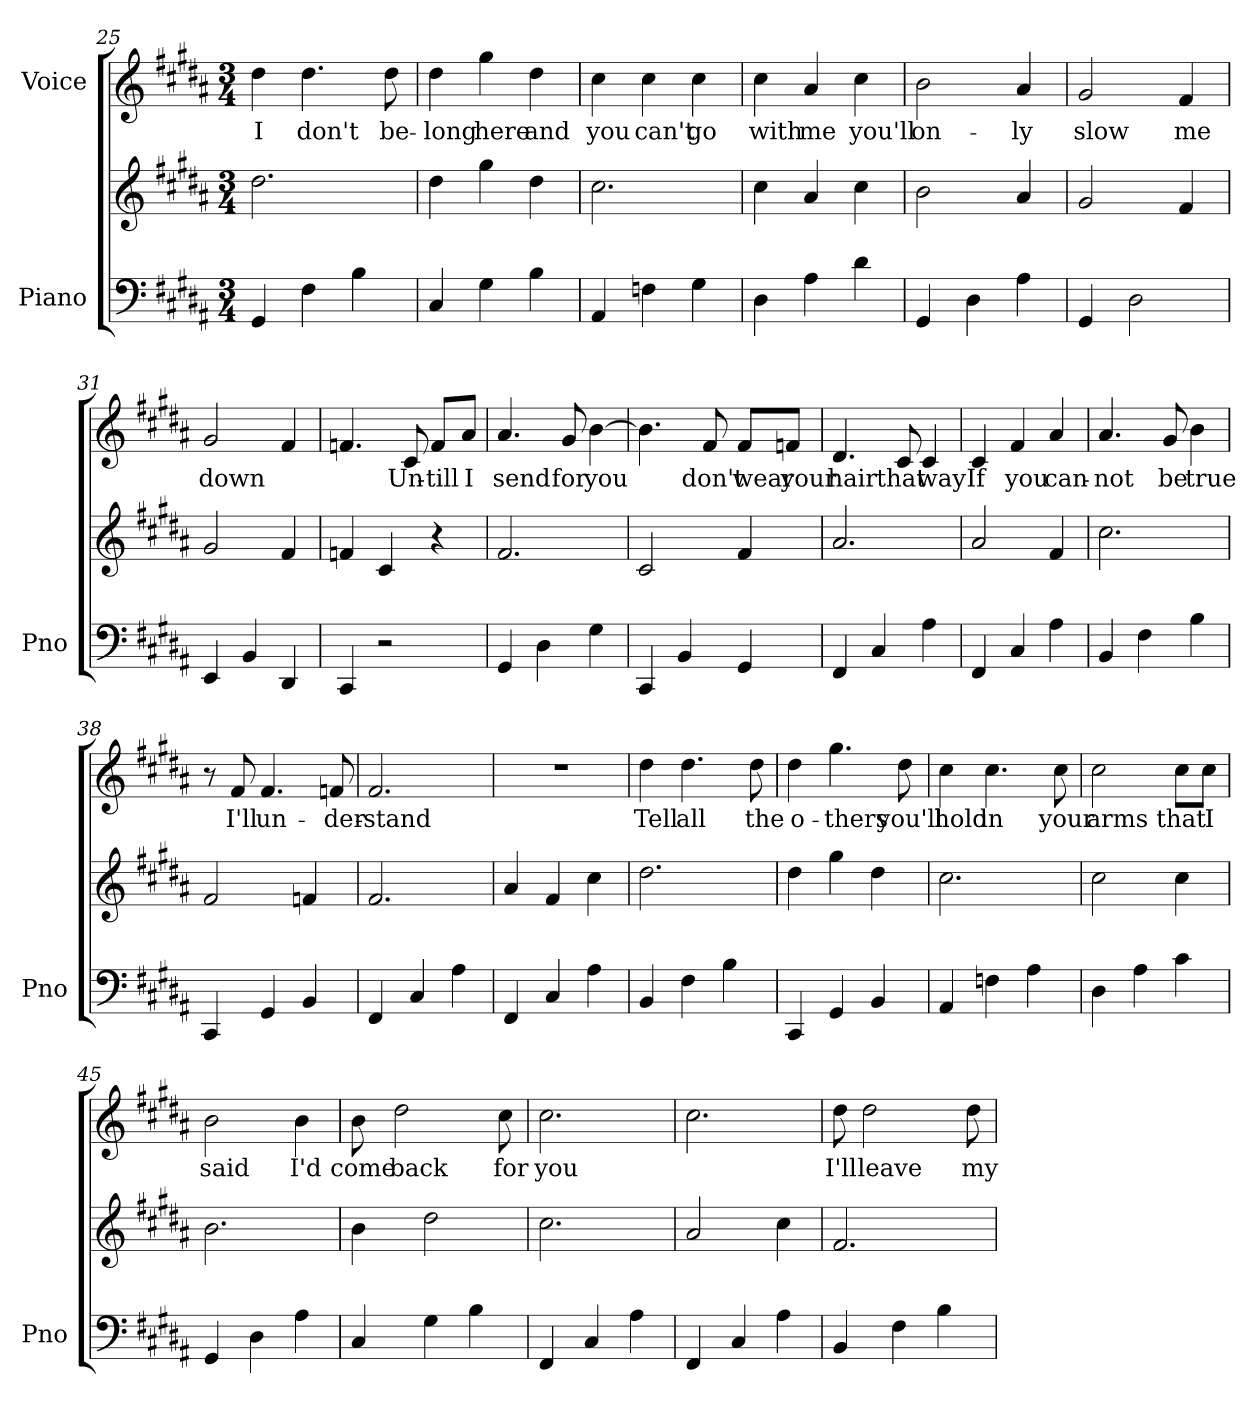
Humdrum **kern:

**kern	**kern	**kern	**text
*part2	*part2	*part1	*part1
*staff3	*staff2	*staff1	*staff1
*I"Piano	*	*I"Voice	*
*I'Pno	*	*	*
!!LO:LB:g=z
*clefF4	*clefG2	*clefG2	*
*k[f#c#g#d#a#]	*k[f#c#g#d#a#]	*k[f#c#g#d#a#]	*
*M3/4	*M3/4	*M3/4	*
=25	=25	=25	=25
!	!	!	!LO:LY:b
4GG#/	2.dd#\	4dd#\	I
!	!	!	!LO:LY:b
4F#\	.	4.dd#\	don't
4B\	.	.	.
!	!	!	!LO:LY:b
.	.	8dd#\	be-
=26	=26	=26	=26
!	!	!	!LO:LY:b
4C#/	4dd#\	4dd#\	-long
!	!	!	!LO:LY:b
4G#\	4gg#\	4gg#\	here
!	!	!	!LO:LY:b
4B\	4dd#\	4dd#\	and
=27	=27	=27	=27
!	!	!	!LO:LY:b
4AA#/	2.cc#\	4cc#\	you
!	!	!	!LO:LY:b
4Fn\	.	4cc#\	can't
!	!	!	!LO:LY:b
4G#\	.	4cc#\	go
=28	=28	=28	=28
!	!	!	!LO:LY:b
4D#\	4cc#\	4cc#\	with
!	!	!	!LO:LY:b
4A#\	4a#/	4a#/	me
!	!	!	!LO:LY:b
4d#\	4cc#\	4cc#\	you'll
=29	=29	=29	=29
!	!	!	!LO:LY:b
4GG#/	2b\	2b\	on-
4D#\	.	.	.
!	!	!	!LO:LY:b
4A#\	4a#/	4a#/	-ly
=30	=30	=30	=30
!	!	!	!LO:LY:b
4GG#/	2g#/	2g#/	slow
2D#\	.	.	.
!	!	!	!LO:LY:b
.	4f#/	4f#/	me
=31	=31	=31	=31
!	!	!	!LO:LY:b
4EE/	2g#/	2g#/	down
4BB/	.	.	.
4DD#/	4f#/	4f#/	.
=32	=32	=32	=32
4CC#/	4fn/	4.fn/	.
2r	4c#/	.	.
!	!	!	!LO:LY:b
.	.	8c#/	Un-
!	!	!	!LO:LY:b
.	4r	8f/L	-till
!	!	!	!LO:LY:b
.	.	8a#/J	I
!!LO:PB:g=z
=33	=33	=33	=33
!	!	!	!LO:LY:b
4GG#/	2.f#/	4.a#/	send
4D#\	.	.	.
!	!	!	!LO:LY:b
.	.	8g#/	for
!	!	!	!LO:LY:b
4G#\	.	[4b\	you
=34	=34	=34	=34
4CC#/	2c#/	4.b\]	.
4BB/	.	.	.
!	!	!	!LO:LY:b
.	.	8f#/	don't
!	!	!	!LO:LY:b
4GG#/	4f#/	8f#/L	wear
!	!	!	!LO:LY:b
.	.	8fn/J	your
=35	=35	=35	=35
!	!	!	!LO:LY:b
4FF#/	2.a#/	4.d#/	hair
4C#/	.	.	.
!	!	!	!LO:LY:b
.	.	8c#/	that
!	!	!	!LO:LY:b
4A#\	.	4c#/	way
=36	=36	=36	=36
!	!	!	!LO:LY:b
4FF#/	2a#/	4c#/	If
!	!	!	!LO:LY:b
4C#/	.	4f#/	you
!	!	!	!LO:LY:b
4A#\	4f#/	4a#/	can-
=37	=37	=37	=37
!	!	!	!LO:LY:b
4BB/	2.cc#\	4.a#/	-not
4F#\	.	.	.
!	!	!	!LO:LY:b
.	.	8g#/	be
!	!	!	!LO:LY:b
4B\	.	4b\	true
=38	=38	=38	=38
4CC#/	2f#/	8r	.
!	!	!	!LO:LY:b
.	.	8f#/	I'll
!	!	!	!LO:LY:b
4GG#/	.	4.f#/	un-
4BB/	4fn/	.	.
!	!	!	!LO:LY:b
.	.	8fn/	-der-
=39	=39	=39	=39
!	!	!	!LO:LY:b
4FF#/	2.f#/	2.f#/	-stand
4C#/	.	.	.
4A#\	.	.	.
=40	=40	=40	=40
4FF#/	4a#/	2.r	.
4C#/	4f#/	.	.
4A#\	4cc#\	.	.
!!LO:LB:g=z
=41	=41	=41	=41
!	!	!	!LO:LY:b
4BB/	2.dd#\	4dd#\	Tell
!	!	!	!LO:LY:b
4F#\	.	4.dd#\	all
4B\	.	.	.
!	!	!	!LO:LY:b
.	.	8dd#\	the
=42	=42	=42	=42
!	!	!	!LO:LY:b
4CC#/	4dd#\	4dd#\	o-
!	!	!	!LO:LY:b
4GG#/	4gg#\	4.gg#\	-thers
4BB/	4dd#\	.	.
!	!	!	!LO:LY:b
.	.	8dd#\	you'll
=43	=43	=43	=43
!	!	!	!LO:LY:b
4AA#/	2.cc#\	4cc#\	hold
!	!	!	!LO:LY:b
4Fn\	.	4.cc#\	in
4A#\	.	.	.
!	!	!	!LO:LY:b
.	.	8cc#\	your
=44	=44	=44	=44
!	!	!	!LO:LY:b
4D#\	2cc#\	2cc#\	arms
4A#\	.	.	.
!	!	!	!LO:LY:b
4c#\	4cc#\	8cc#\L	that
!	!	!	!LO:LY:b
.	.	8cc#\J	I
=45	=45	=45	=45
!	!	!	!LO:LY:b
4GG#/	2.b\	2b\	said
4D#\	.	.	.
!	!	!	!LO:LY:b
4A#\	.	4b\	I'd
=46	=46	=46	=46
!	!	!	!LO:LY:b
4C#/	4b\	8b\	come
!	!	!	!LO:LY:b
.	.	2dd#\	back
4G#\	2dd#\	.	.
4B\	.	.	.
!	!	!	!LO:LY:b
.	.	8cc#\	for
=47	=47	=47	=47
!	!	!	!LO:LY:b
4FF#/	2.cc#\	2.cc#\	you
4C#/	.	.	.
4A#\	.	.	.
=48	=48	=48	=48
4FF#/	2a#/	2.cc#\	.
4C#/	.	.	.
4A#\	4cc#\	.	.
!!LO:LB:g=z
=49	=49	=49	=49
!	!	!	!LO:LY:b
4BB/	2.f#/	8dd#\	I'll
!	!	!	!LO:LY:b
.	.	2dd#\	leave
4F#\	.	.	.
4B\	.	.	.
!	!	!	!LO:LY:b
.	.	8dd#\	my
=	=	=	=
*-	*-	*-	*-
